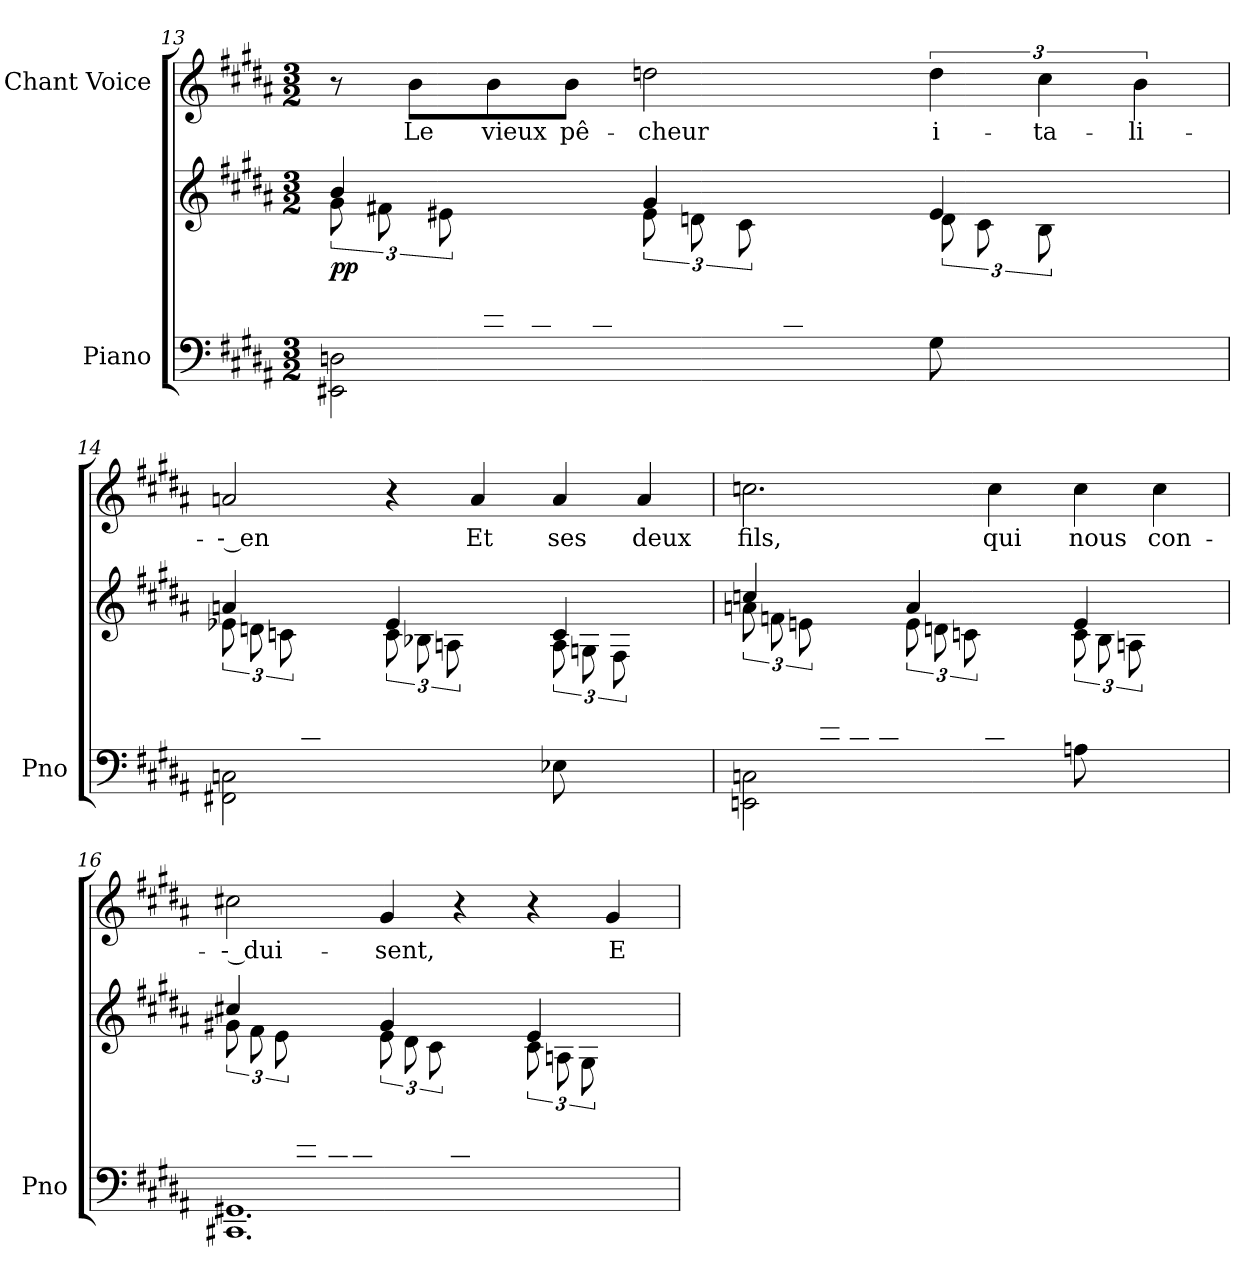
**kern	**kern	**dynam	**kern	**text
*part2	*part2	*part2	*part1	*part1
*staff3	*staff2	*staff2/3	*staff1	*staff1
*I"Piano	*	*	*I"Chant Voice	*
*I'Pno	*	*	*	*
!!LO:PB:g=z
*clefF4	*clefG2	*	*clefG2	*
*k[f#c#g#d#a#]	*k[f#c#g#d#a#]	*	*k[f#c#g#d#a#]	*
*M3/2	*M3/2	*	*M3/2	*
=13	=13	=13	=13	=13
*^	*^	*	*	*
!	!	!	!	!LO:DY:b	!	!
4ryy	2EE#X\ 2Dn\	4b/	12g#\L	pp	8r	.
.	.	.	12f#X\	.	.	.
!	!	!	!	!	!	!LO:LY:b
.	.	.	.	.	8b\L	Le
.	.	.	12e#X\	.	.	.
!	!	!	!	!	!	!LO:LY:b
12e#X/	.	4ryy	4ryy	.	8b\	vieux
12dn/	.	.	.	.	.	.
!	!	!	!	!	!	!LO:LY:b
.	.	.	.	.	8b\J	pê-
12c#/J	.	.	.	.	.	.
!	!	!	!	!	!	!LO:LY:b
4ryy	2ryy	4g#/	12e#\L	.	2ddn\	-cheur
.	.	.	12dn\	.	.	.
.	.	.	12c#\	.	.	.
12c#/	.	4ryy	4ryy	.	.	.
12B/	.	.	.	.	.	.
12An/J	.	.	.	.	.	.
!	!	!	!	!	!	!LO:LY:b
4ryy	8G#\	4e#/	12d\L	.	6dd\	i-
.	.	.	12c#\	.	.	.
.	8ryy	.	.	.	.	.
!	!	!	!	!	!	!LO:LY:b
.	.	.	12B\	.	6cc#\	-ta-
12B/	4ryy	4ryy	4ryy	.	.	.
!	!	!	!	!	!	!LO:LY:b
12A/	.	.	.	.	6b\	-li-
12G#/J	.	.	.	.	.	.
!!LO:LB:g=z
=14	=14	=14	=14	=14	=14	=14
!	!	!	!	!	!	!LO:LY:b
4ryy	2FF#X\ 2Cn\	4an/	12e-X\L	.	2an/	-- en
.	.	.	12dn\	.	.	.
.	.	.	12cn\	.	.	.
12cn/	.	4ryy	4ryy	.	.	.
12B-X/	.	.	.	.	.	.
12An/J	.	.	.	.	.	.
4ryy	2ryy	4e-/	12c\L	.	4r	.
.	.	.	12B-X\	.	.	.
.	.	.	12An\	.	.	.
!	!	!	!	!	!	!LO:LY:b
12A/	.	4ryy	4ryy	.	4a/	Et
12Gn/	.	.	.	.	.	.
12F#/J	.	.	.	.	.	.
!	!	!	!	!	!	!LO:LY:b
4ryy	8E-X\	4c/	12A\L	.	4a/	ses
.	.	.	12Gn\	.	.	.
.	8ryy	.	.	.	.	.
.	.	.	12F#\	.	.	.
!	!	!	!	!	!	!LO:LY:b
12En/	4ryy	4ryy	4ryy	.	4a/	deux
12Dn/	.	.	.	.	.	.
12C/J	.	.	.	.	.	.
!!LO:LB:g=z
=15	=15	=15	=15	=15	=15	=15
!	!	!	!	!	!	!LO:LY:b
4ryy	2EEn\ 2Cn\	4ccn/	12an\L	.	2.ccn\	fils,
.	.	.	12fn\	.	.	.
.	.	.	12en\	.	.	.
12en/	.	4ryy	4ryy	.	.	.
12dn/	.	.	.	.	.	.
12cn/J	.	.	.	.	.	.
4ryy	2ryy	4a/	12e\L	.	.	.
.	.	.	12dn\	.	.	.
.	.	.	12cn\	.	.	.
!	!	!	!	!	!	!LO:LY:b
12cn/	.	4ryy	4ryy	.	4cc\	qui
12Bn/	.	.	.	.	.	.
12B-X/J	.	.	.	.	.	.
!	!	!	!	!	!	!LO:LY:b
4ryy	8An\	4e/	12c\L	.	4cc\	nous
.	.	.	12B\	.	.	.
.	8ryy	.	.	.	.	.
.	.	.	12An\	.	.	.
!	!	!	!	!	!	!LO:LY:b
12E/	4ryy	4ryy	4ryy	.	4cc\	con-
12C/	.	.	.	.	.	.
12AAn/J	.	.	.	.	.	.
!!LO:LB:g=z
=16	=16	=16	=16	=16	=16	=16
!	!	!	!	!	!	!LO:LY:b
4ryy	1.CC#X 1.GG#X	4cc#X/	12g#X\L	.	2cc#X\	-- dui-
.	.	.	12f#\	.	.	.
.	.	.	12e\	.	.	.
12e/	.	4ryy	4ryy	.	.	.
12d#X/	.	.	.	.	.	.
12c#/J	.	.	.	.	.	.
!	!	!	!	!	!	!LO:LY:b
4ryy	.	4g#/	12e\L	.	4g#/	-sent,
.	.	.	12d#\	.	.	.
.	.	.	12c#\	.	.	.
12c#/	.	4ryy	4ryy	.	4r	.
12G#/	.	.	.	.	.	.
12C#/J	.	.	.	.	.	.
4ryy	.	4e/	12c#\L	.	4r	.
.	.	.	12An\	.	.	.
.	.	.	12G#\	.	.	.
!	!	!	!	!	!	!LO:LY:b
12G#/	.	4ryy	4ryy	.	4g#/	E-
12C#/	.	.	.	.	.	.
12GG#/J	.	.	.	.	.	.
*v	*v	*	*	*	*	*
*	*v	*v	*	*	*
=	=	=	=	=
*-	*-	*-	*-	*-
